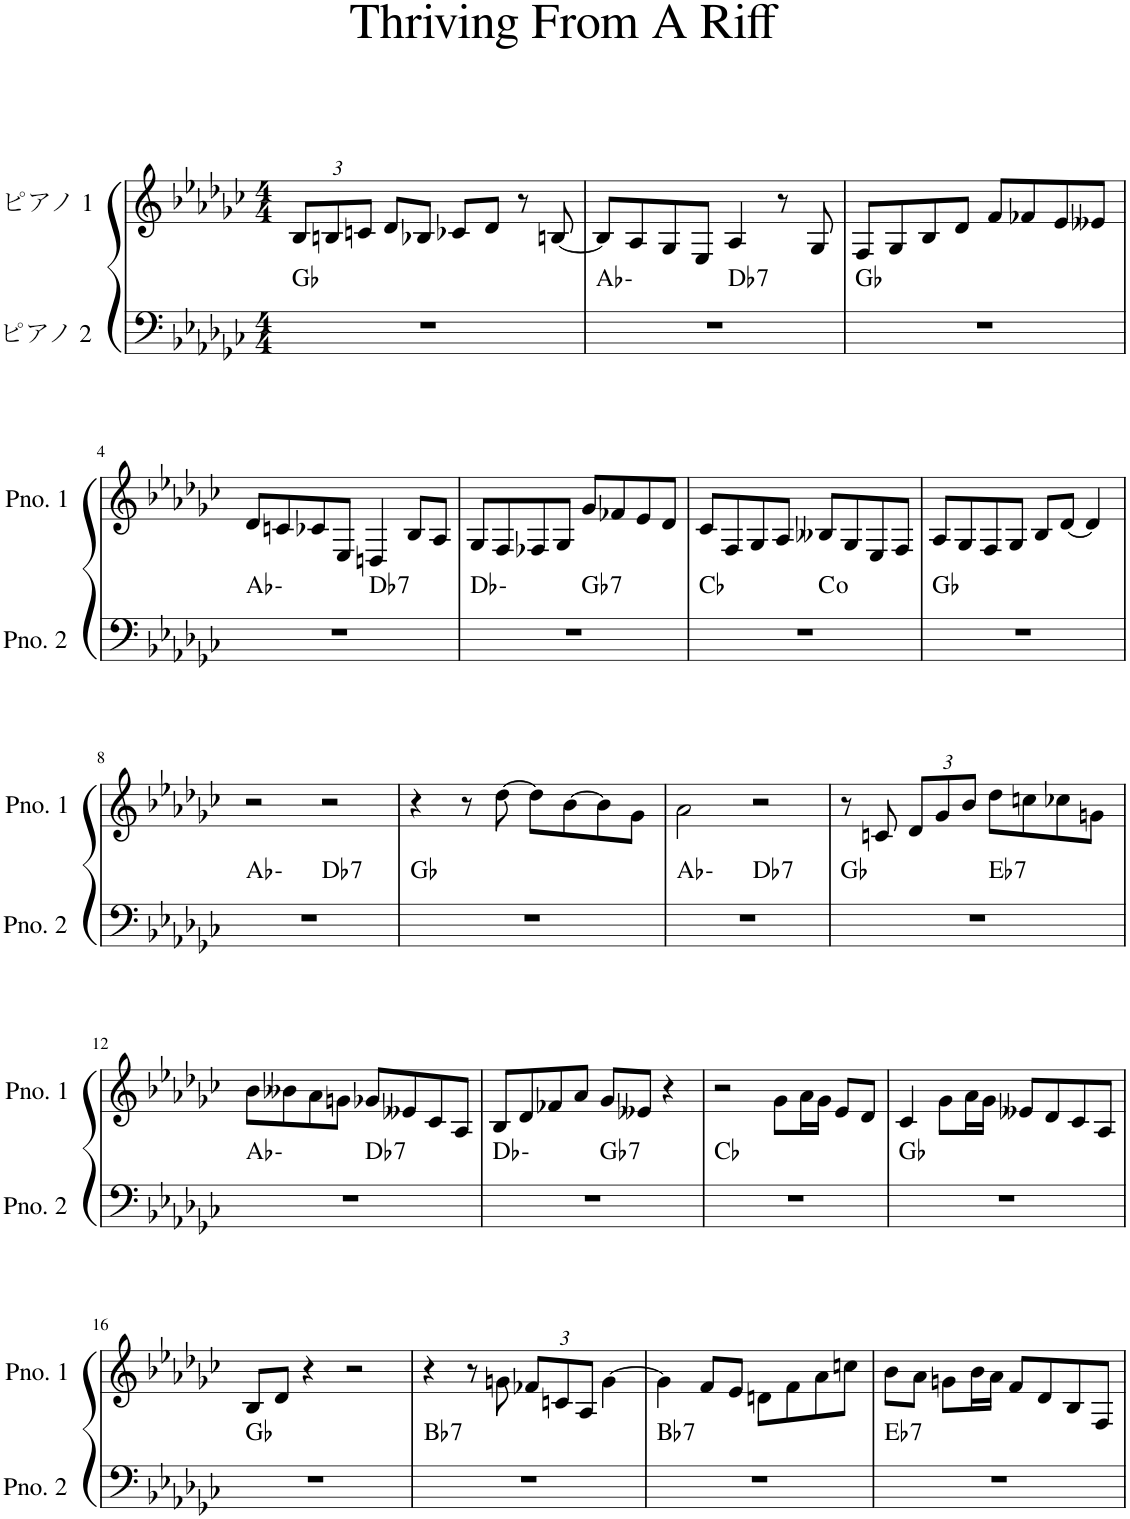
**kern	**harte	**kern
*part2	*part2	*part1
*staff2	*	*staff1
*I"ピアノ 2	*	*I"ピアノ 1
*clefF4	*	*clefG2
*k[b-e-a-d-g-c-]	*	*k[b-e-a-d-g-c-]
*M4/4	*	*M4/4
*	*	*Xbrackettup
=1	=1	=1
1r	Gb:maj	12B-/L
.	.	12Bn/
.	.	12cn/J
.	.	8d-/L
.	.	8B-X/J
.	.	8c-X/L
.	.	8d-/J
.	.	8r
.	.	[8Bn/
=2	=2	=2
*^	*	*
1r	2ryy	Ab:min	8B/L]
.	.	.	8A-/
.	.	.	8G-/
.	.	.	8E-/J
!	!	!LO:H:kt=7	!
.	2ryy	Db:7	4A-/
.	.	.	8r
.	.	.	8G-/
*v	*v	*	*
=3	=3	=3
1r	Gb:maj	8F/L
.	.	8G-/
.	.	8B-/
.	.	8d-/J
.	.	8f/L
.	.	8f-X/
.	.	8e-/
.	.	8e--X/J
!!LO:LB:g=z
=4	=4	=4
*^	*	*
1r	2ryy	Ab:min	8d-/L
.	.	.	8cn/
.	.	.	8c-X/
.	.	.	8E-/J
!	!	!LO:H:kt=7	!
.	2ryy	Db:7	4Dn/
.	.	.	8B-/L
.	.	.	8A-/J
=5	=5	=5	=5
1r	2ryy	Db:min	8G-/L
.	.	.	8F/
.	.	.	8F-X/
.	.	.	8G-/J
!	!	!LO:H:kt=7	!
.	2ryy	Gb:7	8g-/L
.	.	.	8f-X/
.	.	.	8e-/
.	.	.	8d-/J
=6	=6	=6	=6
1r	2ryy	Cb:maj	8c-/L
.	.	.	8F/
.	.	.	8G-/
.	.	.	8A-/J
.	2ryy	C:dim	8B--X/L
.	.	.	8G-/
.	.	.	8E-/
.	.	.	8F/J
*v	*v	*	*
=7	=7	=7
1r	Gb:maj	8A-/L
.	.	8G-/
.	.	8F/
.	.	8G-/J
.	.	8B-/L
.	.	[8d-/J
.	.	4d-/]
!!LO:LB:g=z
=8	=8	=8
*^	*	*
1r	2ryy	Ab:min	2r
!	!	!LO:H:kt=7	!
.	2ryy	Db:7	2r
*v	*v	*	*
=9	=9	=9
1r	Gb:maj	4r
.	.	8r
.	.	[8dd-\
.	.	8dd-\L]
.	.	[8b-\
.	.	8b-\]
.	.	8g-\J
=10	=10	=10
*^	*	*
1r	2ryy	Ab:min	2a-\
!	!	!LO:H:kt=7	!
.	2ryy	Db:7	2r
=11	=11	=11	=11
1r	2ryy	Gb:maj	8r
.	.	.	8cn/
.	.	.	12d-/L
.	.	.	12g-/
.	.	.	12b-/J
!	!	!LO:H:kt=7	!
.	2ryy	Eb:7	8dd-\L
.	.	.	8ccn\
.	.	.	8cc-X\
.	.	.	8gn\J
!!LO:LB:g=z
=12	=12	=12	=12
1r	2ryy	Ab:min	8b-\L
.	.	.	8b--X\
.	.	.	8a-\
.	.	.	8gn\J
!	!	!LO:H:kt=7	!
.	2ryy	Db:7	8g-X/L
.	.	.	8e--X/
.	.	.	8c-/
.	.	.	8A-/J
=13	=13	=13	=13
1r	2ryy	Db:min	8B-/L
.	.	.	8d-/
.	.	.	8f-X/
.	.	.	8a-/J
!	!	!LO:H:kt=7	!
.	2ryy	Gb:7	8g-/L
.	.	.	8e--X/J
.	.	.	4r
*v	*v	*	*
=14	=14	=14
1r	Cb:maj	2r
.	.	8g-\L
.	.	16a-\L
.	.	16g-\JJ
.	.	8e-/L
.	.	8d-/J
=15	=15	=15
1r	Gb:maj	4c-/
.	.	8g-\L
.	.	16a-\L
.	.	16g-\JJ
.	.	8e--X/L
.	.	8d-/
.	.	8c-/
.	.	8A-/J
!!LO:LB:g=z
=16	=16	=16
1r	Gb:maj	8B-/L
.	.	8d-/J
.	.	4r
.	.	2r
=17	=17	=17
!	!LO:H:kt=7	!
1r	Bb:7	4r
.	.	8r
.	.	8gn\
.	.	12f-X/L
.	.	12cn/
.	.	12A-/J
.	.	[4g\
=18	=18	=18
!	!LO:H:kt=7	!
1r	Bb:7	4g\]
.	.	8f/L
.	.	8e-/J
.	.	8dn\L
.	.	8f\
.	.	8a-\
.	.	8ccn\J
=19	=19	=19
!	!LO:H:kt=7	!
1r	Eb:7	8b-\L
.	.	8a-\J
.	.	8gn\L
.	.	16b-\L
.	.	16a-\JJ
.	.	8f/L
.	.	8d-/
.	.	8B-/
.	.	8F/J
=	=	=
*-	*-	*-
